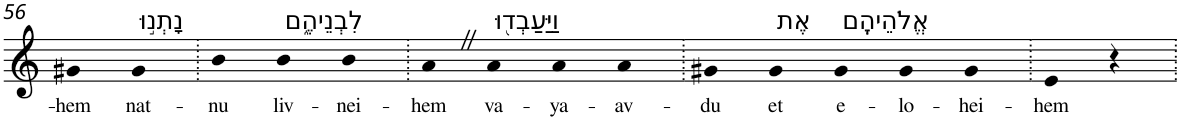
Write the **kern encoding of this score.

**kern	**text
*part1	*part1
*staff1	*staff1
*I"Piano	*
*I'Pno	*
!!LO:PB:g=z
*clefG2	*
*k[]	*
=56	=56
!	!LO:LY:b
4g#X	-hem
!LO:TX:a:t=נָתְנ֣וּ	!
!	!LO:LY:b
4g#	nat-
=57.	=57.
!	!LO:LY:b
4b	-nu
!LO:TX:a:t=לִבְנֵיהֶ֑ם	!
!	!LO:LY:b
4b	liv-
!	!LO:LY:b
4b	-nei-
=58.	=58.
!	!LO:LY:b
4aZ	-hem
!LO:TX:a:t=וַיַּעַבְד֖וּ	!
!	!LO:LY:b
4a	va-
!	!LO:LY:b
4a	-ya-
!	!LO:LY:b
4a	-av-
=59.	=59.
!	!LO:LY:b
4g#X	-du
!LO:TX:a:t=אֶת	!
!	!LO:LY:b
4g#	et
!LO:TX:a:t=אֱלֹהֵיהֶֽם	!
!	!LO:LY:b
4g#	e-
!	!LO:LY:b
4g#	-lo-
!	!LO:LY:b
4g#	-hei-
=60.	=60.
!	!LO:LY:b
4e	-hem
4r	.
=.	=.
*-	*-
